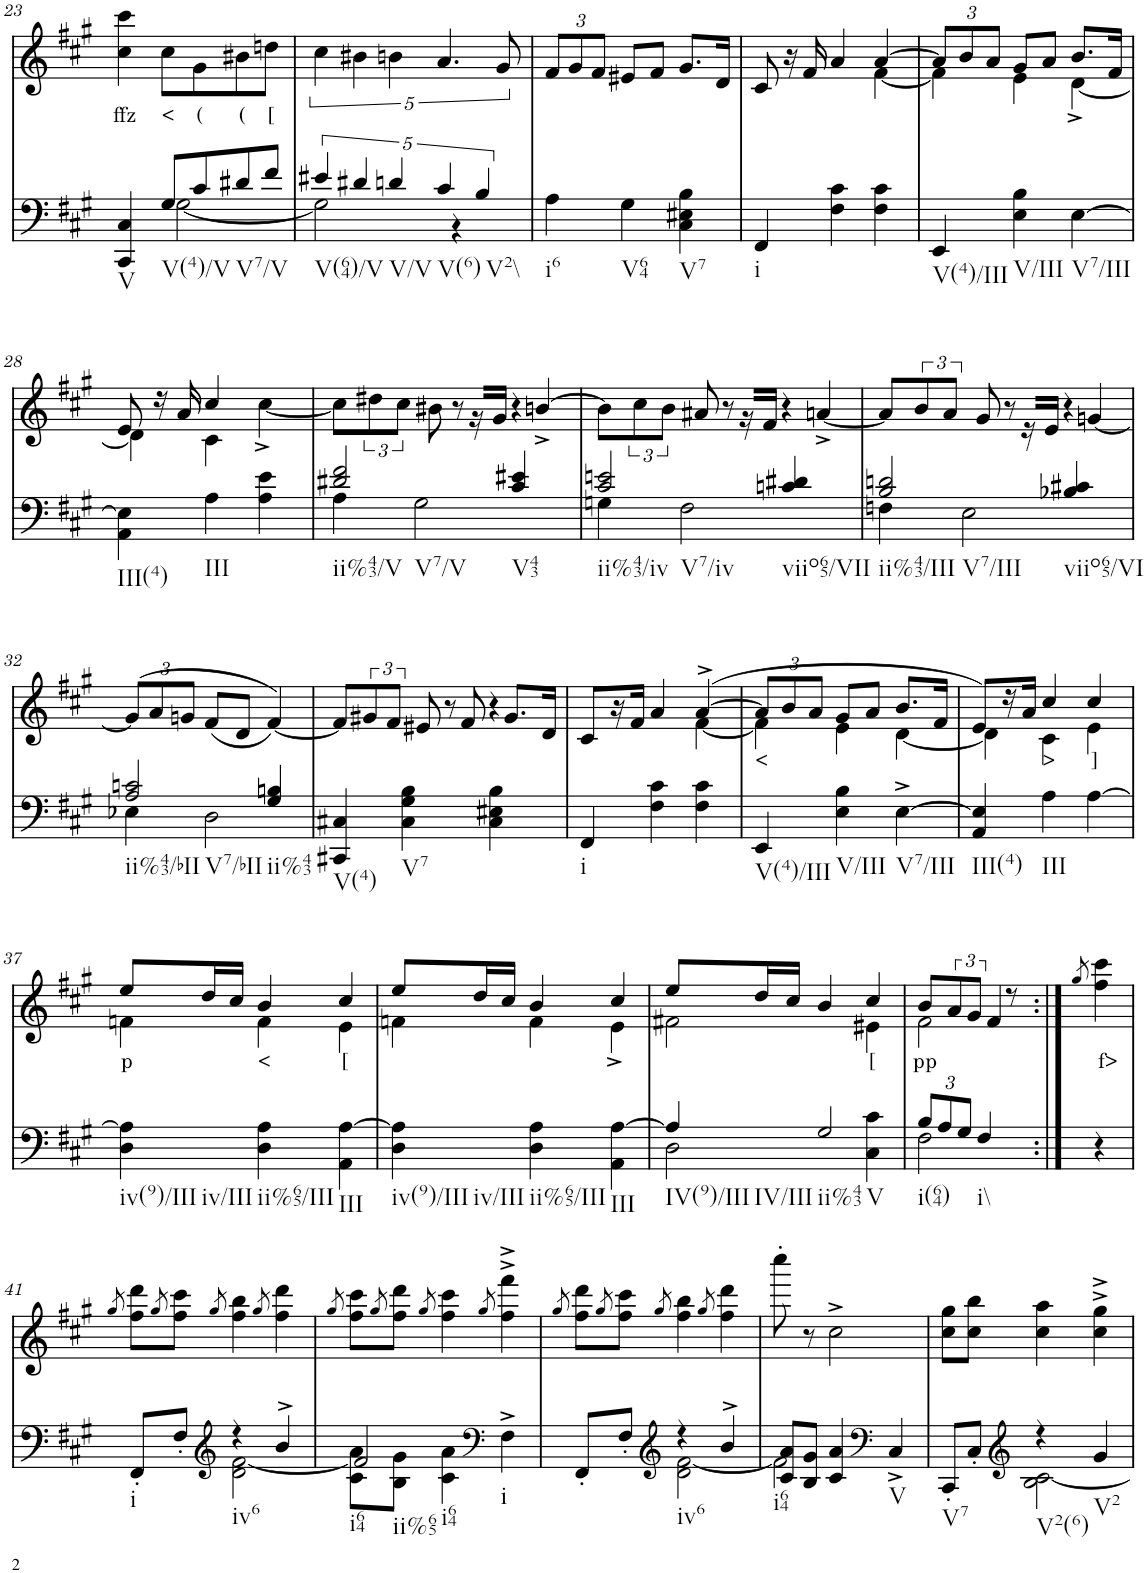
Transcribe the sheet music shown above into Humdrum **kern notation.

**kern	**kern	**text
*part2	*part1	*part1
*staff2	*staff1	*staff1
*I"piano	*I"piano	*
*I'Pno	*I'Pno	*
!!LO:PB:g=z
*clefF4	*clefG2	*
*k[f#c#g#]	*k[f#c#g#]	*
*f#:	*f#:	*
*M3/4	*M3/4	*
=23	=23	=23
*^	*	*
!LO:TX:b:t=V	!	!	!
!	!	!	!LO:LY:b
4CC#/ 4C#/	4ryy	4cc#\ 4ccc#\	ffz
!LO:TX:b:t=V(4)/V	!	!	!
!	!	!	!LO:LY:b
8G#/L	[2G#\	8cc#\L	<
!	!	!	!LO:LY:b
8c#/	.	8g#\	(
!LO:TX:b:t=V7/V	!	!	!
!	!	!	!LO:LY:b
8d#X/	.	8b#X\	(
!	!	!	!LO:LY:b
8f#/J	.	8ddn\J	[
=24	=24	=24	=24
!LO:TX:b:t=V(64)/V	!	!	!
20%3e#X/	2G#\]	20%3cc#\	.
20%3d#X/	.	20%3b#X\	.
!LO:TX:b:t=V/V	!	!	!
20%3dn/	.	20%3bn\	.
!LO:TX:b:t=V(6)	!	!	!
20%3c#/	.	20%3.a/	.
.	4r	.	.
!LO:TX:b:t=V2\\	!	!	!
20%3B/	.	.	.
.	.	40%3g#/	.
*v	*v	*	*
=25	=25	=25
*	*Xbrackettup	*
!LO:TX:b:t=i6	!	!
4A\	12f#/L	.
.	12g#/	.
.	12f#/J	.
!LO:TX:b:t=V64	!	!
4G#\	8e#X/L	.
.	8f#/J	.
!LO:TX:b:t=V7	!	!
4C#\ 4E#X\ 4B\	8.g#/L	.
.	16d/Jk	.
=26	=26	=26
*	*^	*
!LO:TX:b:t=i	!	!	!
4FF#/	8c#/	2ryy	.
.	16r	.	.
.	16f#/	.	.
4F#\ 4c#\	4a/	.	.
4F#\ 4c#\	[4a/	[4f#\	.
=27	=27	=27	=27
!LO:TX:b:t=V(4)/III	!	!	!
4EE/	12a/L]	4f#\]	.
.	12b/	.	.
.	12a/J	.	.
!LO:TX:b:t=V/III	!	!	!
4E\ 4B\	8g#/L	4e\	.
.	8a/J	.	.
!LO:TX:b:t=V7/III	!	!	!
[4E\	8.b/L	[4d^\	.
.	16f#/Jk	.	.
!!LO:LB:g=z	!!
=28	=28	=28	=28
!LO:TX:b:t=III(4)	!	!	!
4AA\ 4E\]	8e/	4d\]	.
.	16r	.	.
.	16a/	.	.
!LO:TX:b:t=III	!	!	!
4A\	4cc#/	4c#\	.
4A\ 4e\	4ryy	[4cc#^\	.
=29	=29	=29	=29
*^	*	*	*
!LO:TX:b:t=ii%43/V	!	!	!	!
!LO:TX:b:t=V7/V	!	!	!	!
*	*	*v	*v	*
2d#X/ 2f#/	4A\	8cc#\L]	.
*	*	*brackettup	*
.	.	12dd#X\	.
.	.	12cc#\J	.
.	2G#\	.	.
.	.	8b#X\	.
.	.	8r	.
!LO:TX:b:t=V43	!	!	!
4c#/ 4e#X/	.	.	.
.	.	16r	.
.	.	16g#/JJ	.
.	.	4r	.
4.ryy	4.ryy	.	.
.	.	[24%5bn^/	.
=30	=30	=30	=30
!LO:TX:b:t=ii%43/iv	!	!	!
!LO:TX:b:t=V7/iv	!	!	!
2c#/ 2en/	4Gn\	8b\L]	.
.	.	24b/_	.
.	.	12cc#\	.
.	2F#\	12b\J	.
.	.	8a#X/	.
.	.	8r	.
!LO:TX:b:t=viio65/VII	!	!	!
4cn/ 4d#X/	.	.	.
.	.	16r	.
.	.	16f#/JJ	.
.	.	4r	.
12%5ryy	12%5ryy	.	.
.	.	[24%5an^/	.
=31	=31	=31	=31
!LO:TX:b:t=ii%43/III	!	!	!
!LO:TX:b:t=V7/III	!	!	!
2B/ 2dn/	4Fn\	8a/L]	.
.	.	24a/_	.
.	.	12b/	.
.	2E\	12a/J	.
.	.	8g#/	.
.	.	8r	.
!LO:TX:b:t=viio65/VI	!	!	!
4B-X/ 4c#X/	.	.	.
.	.	16r	.
.	.	16e/JJ	.
.	.	4r	.
12%5ryy	12%5ryy	.	.
.	.	[24%5gn/	.
!!LO:LB:g=z
=32	=32	=32	=32
*	*	*Xbrackettup	*
!LO:TX:b:t=ii%43/bII	!	!	!
!LO:TX:b:t=V7/bII	!	!	!
2A/ 2cn/	4E-X\	(>12g/L]	.
.	.	24g/_	.
.	.	12a/	.
.	.	12gn/J	.
.	2D\	.	.
.	.	(8f#/L	.
.	.	8d/J	.
!LO:TX:b:t=ii%43	!	!	!
4G#/ 4Bn/	.	.	.
.	.	[4f#/))	.
24ryy	24ryy	.	.
=33	=33	=33	=33
!LO:TX:b:t=V(4)	!	!	!
*v	*v	*	*
4CC#X/ 4C#X/	8f#/L]	.
*	*brackettup	*
.	12g#X/	.
.	12f#/J	.
!LO:TX:b:t=V7	!	!
4C#\ 4G#\ 4B\	.	.
.	8e#X/	.
.	8r	.
4C#\ 4E#X\ 4B\	.	.
.	8f#/	.
.	4r	.
4.ryy	.	.
.	8.g#/L	.
.	[48d/Jk	.
=34	=34	=34
*	*^	*
!LO:TX:b:t=i	!	!	!
4FF#/	8c#/L	2ryy	.
.	24d/Jk]	.	.
.	16r	.	.
.	16f#/JJ	.	.
4F#\ 4c#\	.	.	.
.	4a/	.	.
4F#\ 4c#\	.	[4f#\	.
.	([4a^/	.	.
24ryy	.	24ryy	.
=35	=35	=35	=35
*	*Xbrackettup	*	*
!LO:TX:b:t=V(4)/III	!	!	!
!	!	!	!LO:LY:b
4EE/	12a/L]	4f#\]	<
.	12b/	.	.
.	12a/J	.	.
!LO:TX:b:t=V/III	!	!	!
4E\ 4B\	8g#/L	4e\	.
.	8a/J	.	.
!LO:TX:b:t=V7/III	!	!	!
[4E^\	8.b/L	[4d\	.
.	16f#/Jk	.	.
=36	=36	=36	=36
!LO:TX:b:t=III(4)	!	!	!
4AA/ 4E/]	8e/L)	4d\]	.
.	16r	.	.
.	16a/JJ	.	.
!LO:TX:b:t=III	!	!	!
!	!	!	!LO:LY:b
4A\	4cc#/	4c#\	>
!	!	!	!LO:LY:b
[4A\	4cc#/	4e\	]
!!LO:LB:g=z	!!
=37	=37	=37	=37
!LO:TX:b:t=iv(9)/III	!	!	!
!LO:TX:b:t=iv/III	!	!	!
!	!	!	!LO:LY:b
4D\ 4A\]	8ee/L	4fn\	p
.	16dd/L	.	.
.	16cc#/JJ	.	.
!LO:TX:b:t=ii%65/III	!	!	!
!	!	!	!LO:LY:b
4D\ 4A\	4b/	4f\	<
!LO:TX:b:t=III	!	!	!
!	!	!	!LO:LY:b
4AA\ [4A\	4cc#/	4e\	[
=38	=38	=38	=38
!LO:TX:b:t=iv(9)/III	!	!	!
!LO:TX:b:t=iv/III	!	!	!
4D\ 4A\]	8ee/L	4fn\	.
.	16dd/L	.	.
.	16cc#/JJ	.	.
!LO:TX:b:t=ii%65/III	!	!	!
4D\ 4A\	4b/	4f\	.
!LO:TX:b:t=III	!	!	!
4AA\ [4A\	4cc#/	4e^\	.
=39	=39	=39	=39
*^	*	*	*
!LO:TX:b:t=IV(9)/III	!	!	!	!
!LO:TX:b:t=IV/III	!	!	!	!
4A/]	2D\	8ee/L	2f#X\	.
.	.	16dd/L	.	.
.	.	16cc#/JJ	.	.
!LO:TX:b:t=ii%43	!	!	!	!
!LO:TX:b:t=V	!	!	!	!
2G#/	.	4b/	.	.
!	!	!	!	!LO:LY:b
.	4C#\ 4c#\	4cc#/	4e#X\	[
=40	=40	=40	=40	=40
*Xbrackettup	*	*	*	*
!LO:TX:b:t=i(64)	!	!	!	!
!	!	!	!	!LO:LY:b
12B/L	2F#\	8b/L	2f#\	pp
12A/	.	.	.	.
*	*	*brackettup	*	*
.	.	12a/	.	.
12G#/J	.	.	.	.
.	.	12g#/J	.	.
!LO:TX:b:t=i\\	!	!	!	!
4F#/	.	.	.	.
.	.	4f#/	.	.
6ryy	6ryy	.	6ryy	.
.	.	8r	.	.
*v	*v	*	*	*
*	*v	*v	*
=40X2:|!	=40X2:|!	=40X2:|!
.	8qgg#/	.
!	!	!LO:LY:b
4r	4ff#\ 4ccc#\	f>
!!LO:LB:g=z
=41	=41	=41
.	8qgg#/	.
*^	*	*
!LO:TX:b:t=i	!	!	!
8FF#'/L	4ryy	8ff#\ 8ddd\L	.
.	.	8qgg#/	.
8F#'/J	.	8ff#\ 8ccc#\J	.
*clefG2	*	*	*
.	.	8qgg#/	.
!LO:TX:b:t=iv6	!	!	!
4r	2d\ [2f#\	4ff#\ 4bb\	.
.	.	8qgg#/	.
4b^/	.	4ff#\ 4ddd\	.
=42	=42	=42	=42
.	.	8qgg#/	.
!LO:TX:b:t=i64	!	!	!
!LO:TX:b:t=ii%65	!	!	!
!LO:TX:b:t=i64	!	!	!
2f#/]	8c#\ 8a\L	8ff#\ 8ccc#\L	.
.	.	8qgg#/	.
.	8B\ 8g#\J	8ff#\ 8ddd\J	.
.	.	8qgg#/	.
.	4c#\ 4a\	4ff#\ 4ccc#\	.
*clefF4	*	*	*
.	.	8qgg#/	.
!LO:TX:b:t=i	!	!	!
4F#^\	4ryy	4ff#\^ 4fff#\^	.
=43	=43	=43	=43
.	.	8qgg#/	.
8FF#'/L	4ryy	8ff#\ 8ddd\L	.
.	.	8qgg#/	.
8F#'/J	.	8ff#\ 8ccc#\J	.
*clefG2	*	*	*
.	.	8qgg#/	.
!LO:TX:b:t=iv6	!	!	!
4r	2d\ [2f#\	4ff#\ 4bb\	.
.	.	8qgg#/	.
4b^/	.	4ff#\ 4ddd\	.
=44	=44	=44	=44
!LO:TX:b:t=i64	!	!	!
8c#/ 8a/L	2f#\]	8cccc#'\	.
8B/ 8g#/J	.	8r	.
4c#/ 4a/	.	2cc#^\	.
*clefF4	*	*	*
!LO:TX:b:t=V	!	!	!
4C#^/	4ryy	.	.
=45	=45	=45	=45
!LO:TX:b:t=V7	!	!	!
8CC#'/L	4ryy	8cc#\ 8gg#\L	.
8C#'/J	.	8cc#\ 8bb\J	.
*clefG2	*	*	*
!LO:TX:b:t=V2(6)	!	!	!
4r	2B\ [2c#\	4cc#\ 4aa\	.
!LO:TX:b:t=V2	!	!	!
4g#/	.	4cc#\^ 4gg#\^	.
*v	*v	*	*
=	=	=
*-	*-	*-
